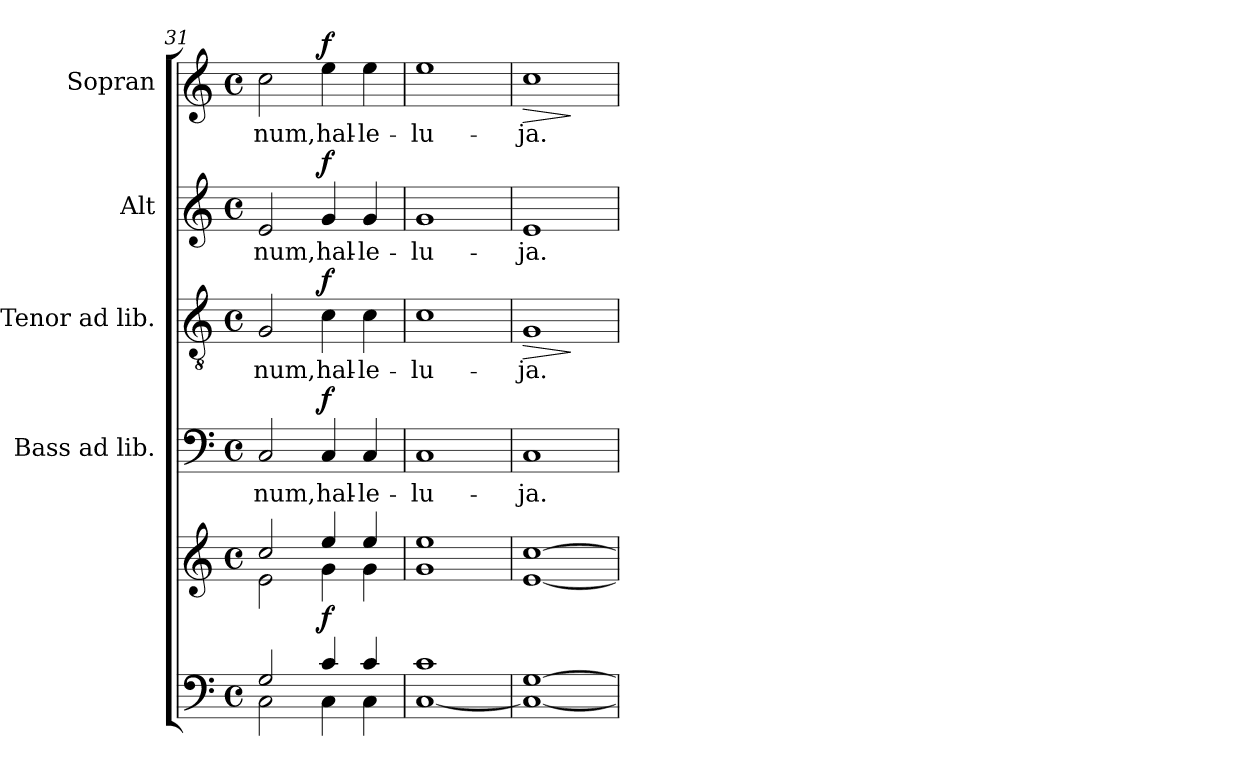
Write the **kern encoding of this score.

**kern	**kern	**dynam	**kern	**text	**dynam	**kern	**text	**dynam	**kern	**text	**dynam	**kern	**text	**dynam
*part5	*part5	*part5	*part4	*part4	*part4	*part3	*part3	*part3	*part2	*part2	*part2	*part1	*part1	*part1
*staff6	*staff5	*staff5/6	*staff4	*staff4	*staff4	*staff3	*staff3	*staff3	*staff2	*staff2	*staff2	*staff1	*staff1	*staff1
*	*	*	*I"Bass ad lib.	*	*	*I"Tenor ad lib.	*	*	*I"Alt	*	*	*I"Sopran	*	*
*	*	*	*I'B.	*	*	*I'T.	*	*	*I'A.	*	*	*I'S.	*	*
*clefF4	*clefG2	*	*clefF4	*	*	*clefGv2	*	*	*clefG2	*	*	*clefG2	*	*
*k[]	*k[]	*	*k[]	*	*	*k[]	*	*	*k[]	*	*	*k[]	*	*
*C:	*C:	*	*C:	*	*	*C:	*	*	*C:	*	*	*C:	*	*
*M4/4	*M4/4	*	*M4/4	*	*	*M4/4	*	*	*M4/4	*	*	*M4/4	*	*
*met(c)	*met(c)	*	*met(c)	*	*	*met(c)	*	*	*met(c)	*	*	*met(c)	*	*
=31	=31	=31	=31	=31	=31	=31	=31	=31	=31	=31	=31	=31	=31	=31
*^	*^	*	*	*	*	*	*	*	*	*	*	*	*	*
!	!	!	!	!	!	!LO:LY:b	!	!	!LO:LY:b	!	!	!LO:LY:b	!	!	!LO:LY:b	!
2G/	2C\	2cc/	2e\	.	2C/	-num,	.	2G/	-num,	.	2e/	-num,	.	2cc\	-num,	.
!	!	!	!	!LO:DY:b	!	!LO:LY:b	!LO:DY:a	!	!LO:LY:b	!LO:DY:a	!	!LO:LY:b	!LO:DY:a	!	!LO:LY:b	!LO:DY:a
4c/	4C\	4ee/	4g\	f	4C/	hal-	f	4c\	hal-	f	4g/	hal-	f	4ee\	hal-	f
!	!	!	!	!	!	!LO:LY:b	!	!	!LO:LY:b	!	!	!LO:LY:b	!	!	!LO:LY:b	!
4c/	4C\	4ee/	4g\	.	4C/	-le-	.	4c\	-le-	.	4g/	-le-	.	4ee\	-le-	.
=32	=32	=32	=32	=32	=32	=32	=32	=32	=32	=32	=32	=32	=32	=32	=32	=32
!	!	!	!	!	!	!LO:LY:b	!	!	!LO:LY:b	!	!	!LO:LY:b	!	!	!LO:LY:b	!
1c	[<1C	1ee	1g	.	1C	-lu-	.	1c	-lu-	.	1g	-lu-	.	1ee	-lu-	.
=33	=33	=33	=33	=33	=33	=33	=33	=33	=33	=33	=33	=33	=33	=33	=33	=33
!	!	!	!	!	!	!LO:LY:b	!	!	!LO:LY:b	!LO:HP:b	!	!LO:LY:b	!	!	!LO:LY:b	!LO:HP:b
[>1G	1C_	[>1cc	[<1e	.	1C	-ja.	.	1G	-ja.	>	1e	-ja.	.	1cc	-ja.	>
*v	*v	*	*	*	*	*	*	*	*	*	*	*	*	*	*	*
*	*v	*v	*	*	*	*	*	*	*	*	*	*	*	*	*
.	.	.	.	.	.	.	.	]	.	.	.	.	.	]
=	=	=	=	=	=	=	=	=	=	=	=	=	=	=
*-	*-	*-	*-	*-	*-	*-	*-	*-	*-	*-	*-	*-	*-	*-
